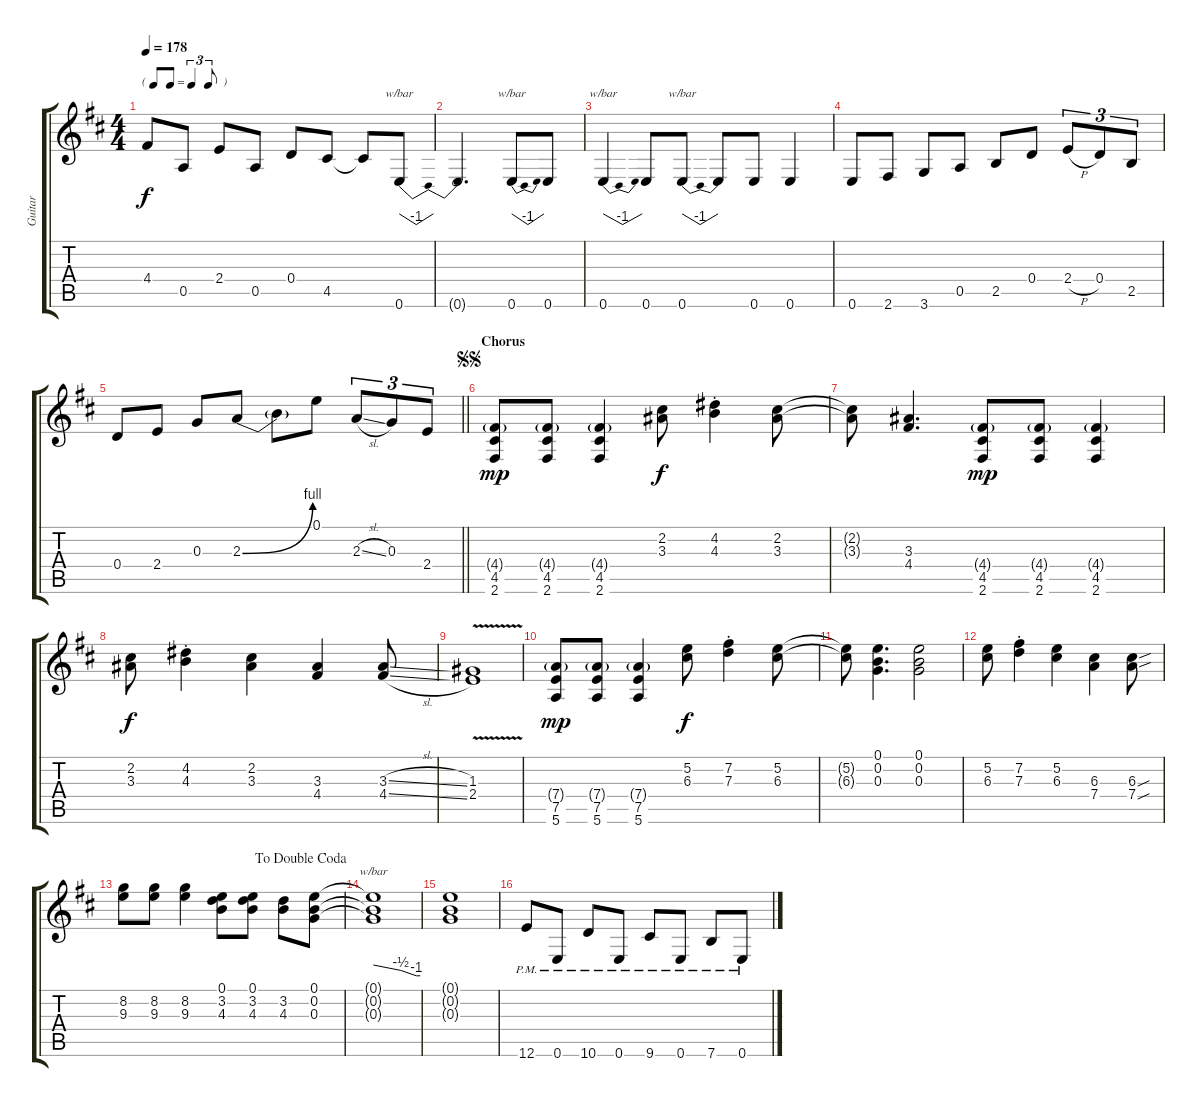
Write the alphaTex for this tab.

\track ("Guitar" "Guitar") {instrument electricguitarjazz}
\staff {score tabs}
\tuning (E4 B3 G3 D3 A2 E2) {hide}
\ts (4 4)
\tf triplet8th
\tempo 178
\clef g2
\ks d
4.4{t}.8{dy f} 0.5.8 2.4.8 0.5.8 0.4.8 4.5.8 4.5{t}.8 0.6.8{tbe (dip default 0 0 40 -4 60 0)} |
0.6{t}.2{d} 0.6.8{tbe (dip default 0 0 30 -4 60 0)} 0.6.8 |
0.6.4{tbe (dip default 0 0 30 -4 60 0)} 0.6.8 0.6.8{tbe (dip default 0 0 30 -4 60 0)} 0.6{t}.8 0.6.8 0.6.4 |
0.6.8 2.6.8 3.6.8 0.5.8 2.5.8 0.4.8 2.4{h}.8{tu (3 2)} 0.4.8{tu (3 2)} 2.5.8{tu (3 2)} |
\barLineRight lightlight
0.4.8 2.4.8 0.3.8 2.3{be (bend 0 0 60 4)}.8 2.3{t}.8 0.1.8 2.3{sl}.8{tu (3 2)} 0.3.8{tu (3 2)} 2.4.8{tu (3 2)} |
\section ("" "Chorus")
\jump segnosegno
(4.4{g} 4.5 2.6).8{dy mp} (4.4{g} 4.5 2.6).8 (4.4{g} 4.5 2.6).4 (2.2 3.3).8{dy f} (4.2{st} 4.3{st}).4 (2.2 3.3).8 |
(2.2{t} 3.3{t}).8 (3.3 4.4).4{d} (4.4{g} 4.5 2.6).8{dy mp} (4.4{g} 4.5 2.6).8 (4.4{g} 4.5 2.6).4 |
(2.2 3.3).8{dy f} (4.2{st} 4.3{st}).4 (2.2 3.3).4 (3.3 4.4).4 (3.3{sl} 4.4{sl}).8 |
(1.3 2.4{v}).1 |
(7.4{g} 7.5 5.6).8{dy mp} (7.4{g} 7.5 5.6).8 (7.4{g} 7.5 5.6).4 (5.2 6.3).8{dy f} (7.2{st} 7.3{st}).4 (5.2 6.3).8 |
(5.2{t} 6.3{t}).8 (0.1 0.2 0.3).4{d} (0.1 0.2 0.3).2 |
(5.2 6.3).8 (7.2{st} 7.3{st}).4 (5.2 6.3).4 (6.3 7.4).4 (6.3{sou} 7.4{sou}).8 |
\jump dadoublecoda
(8.2 9.3).8 (8.2 9.3).8 (8.2 9.3).4 (0.1 3.2 4.3).8 (0.1 3.2 4.3).8 (3.2 4.3).8 (0.1 0.2 0.3).8 |
(0.1{t} 0.2{t} 0.3{t}).1{tbe (custom default 0 0 35 -2 55 -4 60 -4)} |
(0.1{t} 0.2{t} 0.3{t}).1 |
12.6{pm}.8 0.6{pm}.8 10.6{pm}.8 0.6{pm}.8 9.6{pm}.8 0.6{pm}.8 7.6{pm}.8 0.6{pm}.8
